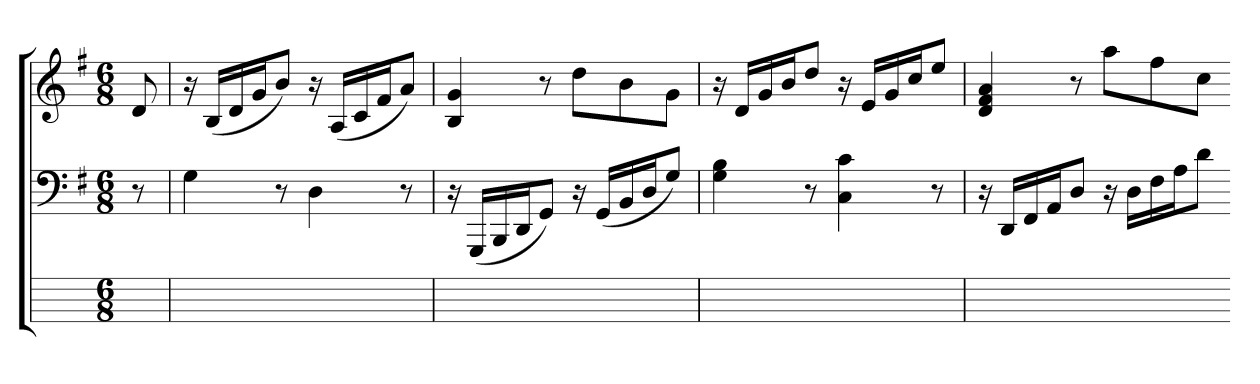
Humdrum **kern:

**kern	**kern	**kern
*part3	*part2	*part1
*staff3	*staff2	*staff1
*	*clefF4	*clefG2
*	*k[f#]	*k[f#]
*	*G:	*G:
*M6/8	*M6/8	*M6/8
=	=	=
8ryy	8r	8d
=61	=61	=61
2.ryy	4G	16r
.	.	(16BLL
.	.	16d
.	.	16gJ
.	8r	8bJ)
.	4D	16r
.	.	(16ALL
.	.	16c
.	.	16f#J
.	8r	8aJ)
=62	=62	=62
2.ryy	16r	4B 4g
.	(16GGGLL	.
.	16BBB	.
.	16DDJ	.
.	8GGJ)	8r
.	16r	8ddL
.	(16GGLL	.
.	16BB	8b
.	16DJ	.
.	8GJ)	8gJ
=63	=63	=63
2.ryy	4G 4B	16r
.	.	16dLL
.	.	16g
.	.	16bJ
.	8r	8ddJ
.	4C 4c	16r
.	.	16eLL
.	.	16g
.	.	16ccJ
.	8r	8eeJ
=64	=64	=64
2.ryy	16r	4d 4f# 4a
.	16DDLL	.
.	16FF#	.
.	16AAJ	.
.	8DJ	8r
.	16r	8aaL
.	16DLL	.
.	16F#	8ff#
.	16AJ	.
.	8dJ	8ccJ
=-	=-	=-
*-	*-	*-
